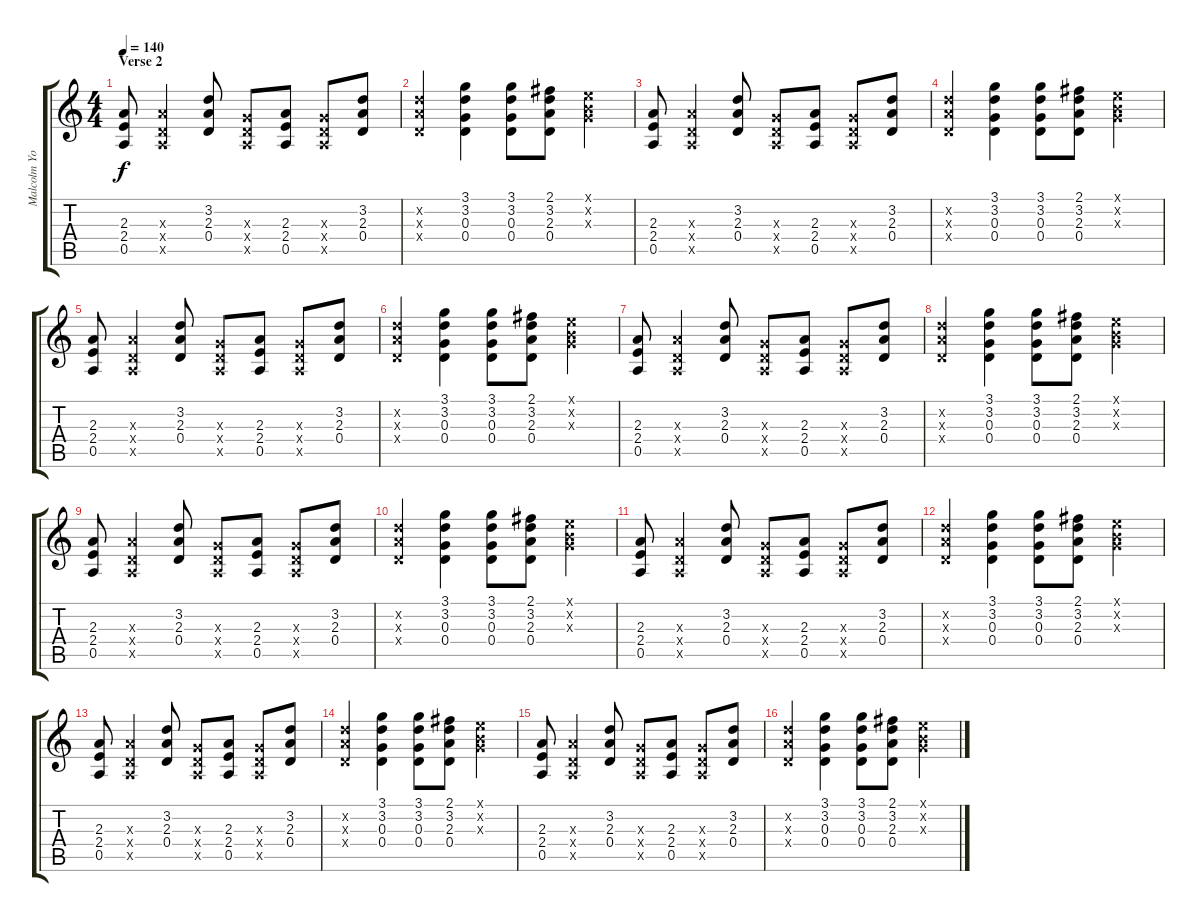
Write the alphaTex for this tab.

\track ("Malcolm Young" "Malcolm Yo") {instrument overdrivenguitar}
\staff {score tabs}
\tuning (E4 B3 G3 D3 A2 E2) {hide}
\ts (4 4)
\section ("" "Verse 2")
\tempo 140
\clef g2
\ks c
(2.3 2.4 0.5).8{dy f} (2.3{x} 0.4{x} 0.5{x}).4 (3.2 2.3 0.4).8 (0.3{x} 0.4{x} 0.5{x}).8 (2.3 2.4 0.5).8 (0.3{x} 0.4{x} 0.5{x}).8 (3.2 2.3 0.4).8 |
(3.2{x} 2.3{x} 0.4{x}).4 (3.1 3.2 0.3 0.4).4 (3.1 3.2 0.3 0.4).8 (2.1 3.2 2.3 0.4).8 (0.1{x} 0.2{x} 0.3{x}).4 |
(2.3 2.4 0.5).8 (2.3{x} 0.4{x} 0.5{x}).4 (3.2 2.3 0.4).8 (0.3{x} 0.4{x} 0.5{x}).8 (2.3 2.4 0.5).8 (0.3{x} 0.4{x} 0.5{x}).8 (3.2 2.3 0.4).8 |
(3.2{x} 2.3{x} 0.4{x}).4 (3.1 3.2 0.3 0.4).4 (3.1 3.2 0.3 0.4).8 (2.1 3.2 2.3 0.4).8 (0.1{x} 0.2{x} 0.3{x}).4 |
(2.3 2.4 0.5).8 (2.3{x} 0.4{x} 0.5{x}).4 (3.2 2.3 0.4).8 (0.3{x} 0.4{x} 0.5{x}).8 (2.3 2.4 0.5).8 (0.3{x} 0.4{x} 0.5{x}).8 (3.2 2.3 0.4).8 |
(3.2{x} 2.3{x} 0.4{x}).4 (3.1 3.2 0.3 0.4).4 (3.1 3.2 0.3 0.4).8 (2.1 3.2 2.3 0.4).8 (0.1{x} 0.2{x} 0.3{x}).4 |
(2.3 2.4 0.5).8 (2.3{x} 0.4{x} 0.5{x}).4 (3.2 2.3 0.4).8 (0.3{x} 0.4{x} 0.5{x}).8 (2.3 2.4 0.5).8 (0.3{x} 0.4{x} 0.5{x}).8 (3.2 2.3 0.4).8 |
(3.2{x} 2.3{x} 0.4{x}).4 (3.1 3.2 0.3 0.4).4 (3.1 3.2 0.3 0.4).8 (2.1 3.2 2.3 0.4).8 (0.1{x} 0.2{x} 0.3{x}).4 |
(2.3 2.4 0.5).8 (2.3{x} 0.4{x} 0.5{x}).4 (3.2 2.3 0.4).8 (0.3{x} 0.4{x} 0.5{x}).8 (2.3 2.4 0.5).8 (0.3{x} 0.4{x} 0.5{x}).8 (3.2 2.3 0.4).8 |
(3.2{x} 2.3{x} 0.4{x}).4 (3.1 3.2 0.3 0.4).4 (3.1 3.2 0.3 0.4).8 (2.1 3.2 2.3 0.4).8 (0.1{x} 0.2{x} 0.3{x}).4 |
(2.3 2.4 0.5).8 (2.3{x} 0.4{x} 0.5{x}).4 (3.2 2.3 0.4).8 (0.3{x} 0.4{x} 0.5{x}).8 (2.3 2.4 0.5).8 (0.3{x} 0.4{x} 0.5{x}).8 (3.2 2.3 0.4).8 |
(3.2{x} 2.3{x} 0.4{x}).4 (3.1 3.2 0.3 0.4).4 (3.1 3.2 0.3 0.4).8 (2.1 3.2 2.3 0.4).8 (0.1{x} 0.2{x} 0.3{x}).4 |
(2.3 2.4 0.5).8 (2.3{x} 0.4{x} 0.5{x}).4 (3.2 2.3 0.4).8 (0.3{x} 0.4{x} 0.5{x}).8 (2.3 2.4 0.5).8 (0.3{x} 0.4{x} 0.5{x}).8 (3.2 2.3 0.4).8 |
(3.2{x} 2.3{x} 0.4{x}).4 (3.1 3.2 0.3 0.4).4 (3.1 3.2 0.3 0.4).8 (2.1 3.2 2.3 0.4).8 (0.1{x} 0.2{x} 0.3{x}).4 |
(2.3 2.4 0.5).8 (2.3{x} 0.4{x} 0.5{x}).4 (3.2 2.3 0.4).8 (0.3{x} 0.4{x} 0.5{x}).8 (2.3 2.4 0.5).8 (0.3{x} 0.4{x} 0.5{x}).8 (3.2 2.3 0.4).8 |
(3.2{x} 2.3{x} 0.4{x}).4 (3.1 3.2 0.3 0.4).4 (3.1 3.2 0.3 0.4).8 (2.1 3.2 2.3 0.4).8 (0.1{x} 0.2{x} 0.3{x}).4
